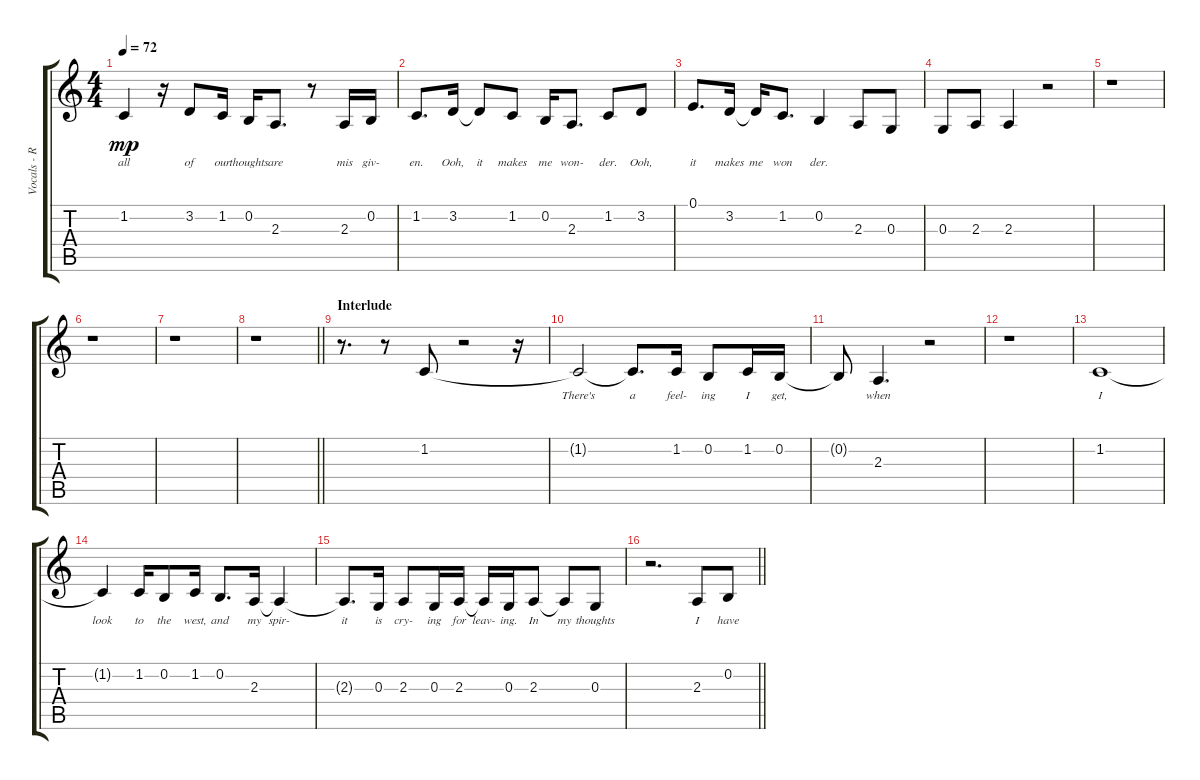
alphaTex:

\track ("Vocals - R. Plant" "Vocals - R") {instrument acousticgrandpiano}
\staff {score tabs}
\tuning (E4 B3 G3 D3 A2 E2) {hide}
\ts (4 4)
\tempo 72
\clef g2
\ks c
1.2.4{lyrics (0 "all") lyrics (1 "") lyrics (2 "") lyrics (3 "") lyrics (4 "") dy mp} r.16 3.2.8{lyrics (0 "of") lyrics (1 "") lyrics (2 "") lyrics (3 "") lyrics (4 "")} 1.2.16{lyrics (0 "our") lyrics (1 "") lyrics (2 "") lyrics (3 "") lyrics (4 "")} 0.2.16{lyrics (0 "thoughts") lyrics (1 "") lyrics (2 "") lyrics (3 "") lyrics (4 "")} 2.3.8{d lyrics (0 "are") lyrics (1 "") lyrics (2 "") lyrics (3 "") lyrics (4 "")} r.8 2.3.16{lyrics (0 "mis") lyrics (1 "") lyrics (2 "") lyrics (3 "") lyrics (4 "")} 0.2.16{lyrics (0 "giv-") lyrics (1 "") lyrics (2 "") lyrics (3 "") lyrics (4 "")} |
1.2.8{d lyrics (0 "en.") lyrics (1 "") lyrics (2 "") lyrics (3 "") lyrics (4 "")} 3.2.16{lyrics (0 "Ooh,") lyrics (1 "") lyrics (2 "") lyrics (3 "") lyrics (4 "")} 3.2{t}.8{lyrics (0 "it") lyrics (1 "") lyrics (2 "") lyrics (3 "") lyrics (4 "")} 1.2.8{lyrics (0 "makes") lyrics (1 "") lyrics (2 "") lyrics (3 "") lyrics (4 "")} 0.2.16{lyrics (0 "me") lyrics (1 "") lyrics (2 "") lyrics (3 "") lyrics (4 "")} 2.3.8{d lyrics (0 "won-") lyrics (1 "") lyrics (2 "") lyrics (3 "") lyrics (4 "")} 1.2.8{lyrics (0 "der.") lyrics (1 "") lyrics (2 "") lyrics (3 "") lyrics (4 "")} 3.2.8{lyrics (0 "Ooh,") lyrics (1 "") lyrics (2 "") lyrics (3 "") lyrics (4 "")} |
0.1.8{d lyrics (0 "it") lyrics (1 "") lyrics (2 "") lyrics (3 "") lyrics (4 "")} 3.2.16{lyrics (0 "makes") lyrics (1 "") lyrics (2 "") lyrics (3 "") lyrics (4 "")} 3.2{t}.16{lyrics (0 "me") lyrics (1 "") lyrics (2 "") lyrics (3 "") lyrics (4 "")} 1.2.8{d lyrics (0 "won") lyrics (1 "") lyrics (2 "") lyrics (3 "") lyrics (4 "")} 0.2.4{lyrics (0 "der.") lyrics (1 "") lyrics (2 "") lyrics (3 "") lyrics (4 "")} 2.3.8{lyrics (0 "") lyrics (1 "") lyrics (2 "") lyrics (3 "") lyrics (4 "")} 0.3.8{lyrics (0 "") lyrics (1 "") lyrics (2 "") lyrics (3 "") lyrics (4 "")} |
0.3.8{lyrics (0 "") lyrics (1 "") lyrics (2 "") lyrics (3 "") lyrics (4 "")} 2.3.8{lyrics (0 "") lyrics (1 "") lyrics (2 "") lyrics (3 "") lyrics (4 "")} 2.3.4{lyrics (0 "") lyrics (1 "") lyrics (2 "") lyrics (3 "") lyrics (4 "")} r.2 |
r.1 |
r.1 |
r.1 |
\barLineRight lightlight
r.1 |
\section ("" "Interlude")
r.8{d} r.8 1.2.8{lyrics (0 "") lyrics (1 "") lyrics (2 "") lyrics (3 "") lyrics (4 "")} r.2 r.16 |
1.2{t}.2{lyrics (0 "There's") lyrics (1 "") lyrics (2 "") lyrics (3 "") lyrics (4 "")} 1.2{t}.8{d lyrics (0 "a") lyrics (1 "") lyrics (2 "") lyrics (3 "") lyrics (4 "")} 1.2.16{lyrics (0 "feel-") lyrics (1 "") lyrics (2 "") lyrics (3 "") lyrics (4 "")} 0.2.8{lyrics (0 "ing") lyrics (1 "") lyrics (2 "") lyrics (3 "") lyrics (4 "")} 1.2.16{lyrics (0 "I") lyrics (1 "") lyrics (2 "") lyrics (3 "") lyrics (4 "")} 0.2.16{lyrics (0 "get,") lyrics (1 "") lyrics (2 "") lyrics (3 "") lyrics (4 "")} |
0.2{t}.8{lyrics (0 "") lyrics (1 "") lyrics (2 "") lyrics (3 "") lyrics (4 "")} 2.3.4{d lyrics (0 "when") lyrics (1 "") lyrics (2 "") lyrics (3 "") lyrics (4 "")} r.2 |
r.1 |
1.2.1{lyrics (0 "I") lyrics (1 "") lyrics (2 "") lyrics (3 "") lyrics (4 "")} |
1.2{t}.4{lyrics (0 "look") lyrics (1 "") lyrics (2 "") lyrics (3 "") lyrics (4 "")} 1.2.16{lyrics (0 "to") lyrics (1 "") lyrics (2 "") lyrics (3 "") lyrics (4 "")} 0.2.8{lyrics (0 "the") lyrics (1 "") lyrics (2 "") lyrics (3 "") lyrics (4 "")} 1.2.16{lyrics (0 "west,") lyrics (1 "") lyrics (2 "") lyrics (3 "") lyrics (4 "")} 0.2.8{d lyrics (0 "and") lyrics (1 "") lyrics (2 "") lyrics (3 "") lyrics (4 "")} 2.3.16{lyrics (0 "my") lyrics (1 "") lyrics (2 "") lyrics (3 "") lyrics (4 "")} 2.3{t}.4{lyrics (0 "spir-") lyrics (1 "") lyrics (2 "") lyrics (3 "") lyrics (4 "")} |
2.3{t}.8{d lyrics (0 "it") lyrics (1 "") lyrics (2 "") lyrics (3 "") lyrics (4 "")} 0.3.16{lyrics (0 "is") lyrics (1 "") lyrics (2 "") lyrics (3 "") lyrics (4 "")} 2.3.8{lyrics (0 "cry-") lyrics (1 "") lyrics (2 "") lyrics (3 "") lyrics (4 "")} 0.3.16{lyrics (0 "ing") lyrics (1 "") lyrics (2 "") lyrics (3 "") lyrics (4 "")} 2.3.16{lyrics (0 "for") lyrics (1 "") lyrics (2 "") lyrics (3 "") lyrics (4 "")} 2.3{t}.16{lyrics (0 "leav-") lyrics (1 "") lyrics (2 "") lyrics (3 "") lyrics (4 "")} 0.3.16{lyrics (0 "ing.") lyrics (1 "") lyrics (2 "") lyrics (3 "") lyrics (4 "")} 2.3.8{lyrics (0 "In") lyrics (1 "") lyrics (2 "") lyrics (3 "") lyrics (4 "")} 2.3{t}.8{lyrics (0 "my") lyrics (1 "") lyrics (2 "") lyrics (3 "") lyrics (4 "")} 0.3.8{lyrics (0 "thoughts") lyrics (1 "") lyrics (2 "") lyrics (3 "") lyrics (4 "")} |
\barLineRight lightlight
r.2{d} 2.3.8{lyrics (0 "I") lyrics (1 "") lyrics (2 "") lyrics (3 "") lyrics (4 "")} 0.2.8{lyrics (0 "have") lyrics (1 "") lyrics (2 "") lyrics (3 "") lyrics (4 "")}
